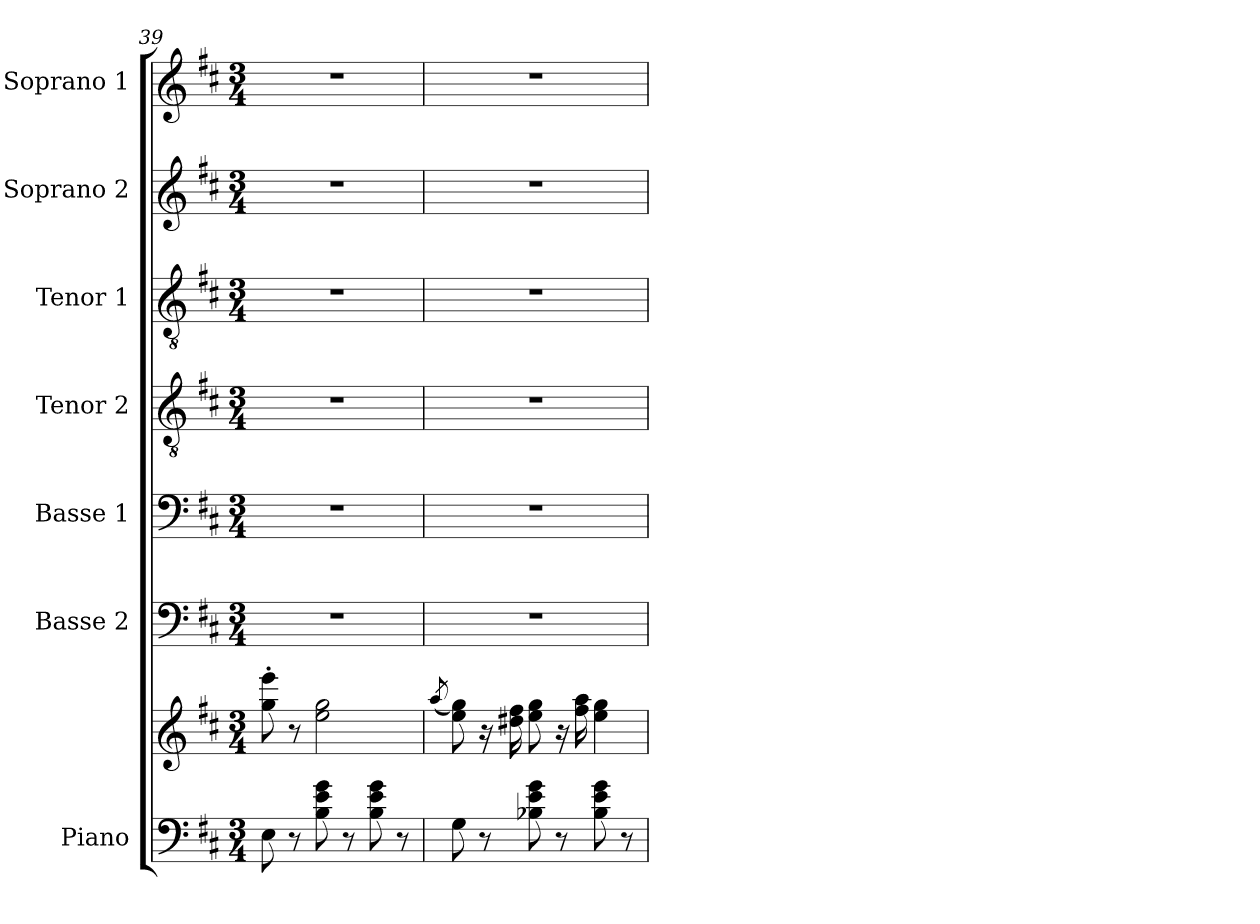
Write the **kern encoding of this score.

**kern	**kern	**kern	**kern	**kern	**kern	**kern	**kern
*part7	*part7	*part6	*part5	*part4	*part3	*part2	*part1
*staff8	*staff7	*staff6	*staff5	*staff4	*staff3	*staff2	*staff1
*I"Piano	*	*I"Basse 2	*I"Basse 1	*I"Tenor 2	*I"Tenor 1	*I"Soprano 2	*I"Soprano 1
*I'Pno.	*	*I'B2	*I'B1	*I'T2	*I'T1	*I'S2	*I'S1
*clefF4	*clefG2	*clefF4	*clefF4	*clefGv2	*clefGv2	*clefG2	*clefG2
*k[f#c#]	*k[f#c#]	*k[f#c#]	*k[f#c#]	*k[f#c#]	*k[f#c#]	*k[f#c#]	*k[f#c#]
*M3/4	*M3/4	*M3/4	*M3/4	*M3/4	*M3/4	*M3/4	*M3/4
=39	=39	=39	=39	=39	=39	=39	=39
8E\	8gg\' 8eee\'	2.r	2.r	2.r	2.r	2.r	2.r
8r	8r	.	.	.	.	.	.
8B\ 8e\ 8g\	2ee\ 2gg\	.	.	.	.	.	.
8r	.	.	.	.	.	.	.
8B\ 8e\ 8g\	.	.	.	.	.	.	.
8r	.	.	.	.	.	.	.
=40	=40	=40	=40	=40	=40	=40	=40
.	(8qaa/	.	.	.	.	.	.
8G\	8ee\ 8gg\)	2.r	2.r	2.r	2.r	2.r	2.r
8r	16r	.	.	.	.	.	.
.	16dd#X\ 16ff#\	.	.	.	.	.	.
8B-X\ 8e\ 8g\	8ee\ 8gg\	.	.	.	.	.	.
8r	16r	.	.	.	.	.	.
.	16ff#\ 16aa\	.	.	.	.	.	.
8B-\ 8e\ 8g\	4ee\ 4gg\	.	.	.	.	.	.
8r	.	.	.	.	.	.	.
=	=	=	=	=	=	=	=
*-	*-	*-	*-	*-	*-	*-	*-
